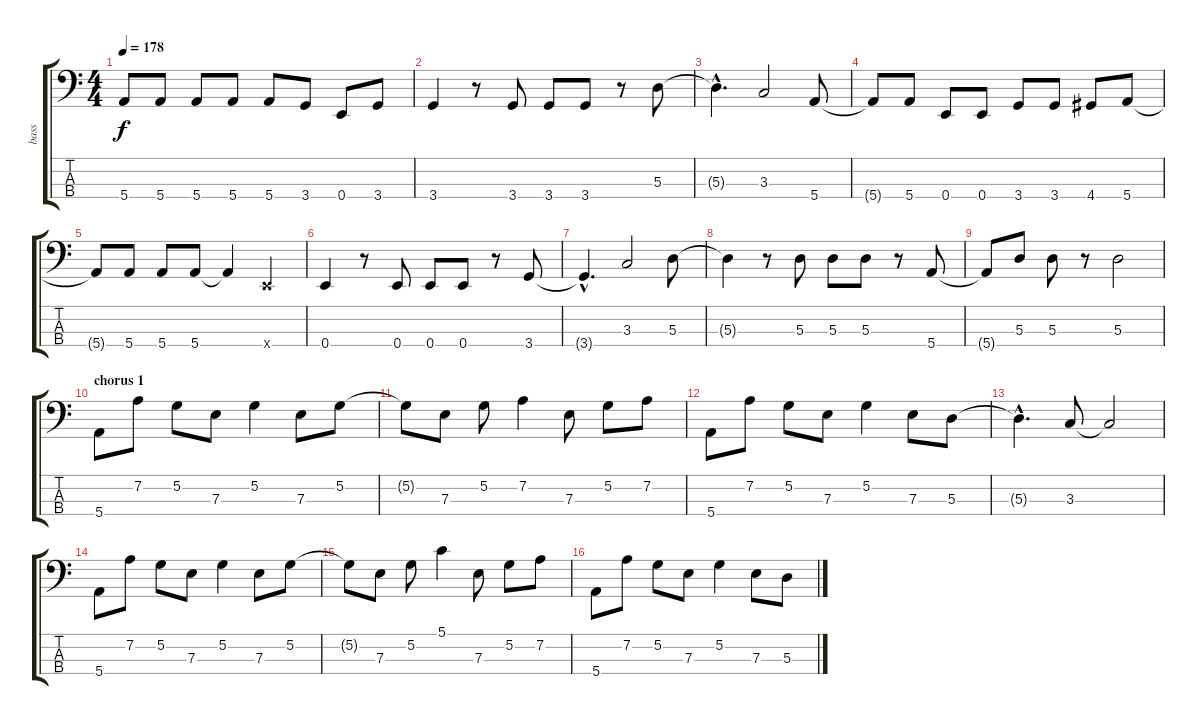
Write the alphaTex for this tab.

\track ("bass" "bass") {instrument electricbasspick}
\staff {score tabs}
\tuning (G2 D2 A1 E1) {hide}
\ts (4 4)
\tempo 178
\clef f4
\ks aminor
5.4.8{dy f} 5.4.8 5.4.8 5.4.8 5.4.8 3.4.8 0.4.8 3.4.8 |
3.4.4 r.8 3.4.8 3.4.8 3.4.8 r.8 5.3.8 |
5.3{hac t}.4{d} 3.3.2 5.4.8 |
5.4{t}.8 5.4.8 0.4.8 0.4.8 3.4.8 3.4.8 4.4.8 5.4.8 |
5.4{t}.8 5.4.8 5.4.8 5.4.8 5.4{t}.4 0.4{x}.4 |
0.4.4 r.8 0.4.8 0.4.8 0.4.8 r.8 3.4.8 |
3.4{hac t}.4{d} 3.3.2 5.3.8 |
5.3{t}.4 r.8 5.3.8 5.3.8 5.3.8 r.8 5.4.8 |
5.4{t}.8 5.3.8 5.3.8 r.8 5.3.2 |
\section ("" "chorus 1")
5.4.8 7.2.8 5.2.8 7.3.8 5.2.4 7.3.8 5.2.8 |
5.2{t}.8 7.3.8 5.2.8 7.2.4 7.3.8 5.2.8 7.2.8 |
5.4.8 7.2.8 5.2.8 7.3.8 5.2.4 7.3.8 5.3.8 |
5.3{hac t}.4{d} 3.3.8 3.3{t}.2 |
5.4.8 7.2.8 5.2.8 7.3.8 5.2.4 7.3.8 5.2.8 |
5.2{t}.8 7.3.8 5.2.8 5.1.4 7.3.8 5.2.8 7.2.8 |
5.4.8 7.2.8 5.2.8 7.3.8 5.2.4 7.3.8 5.3.8
